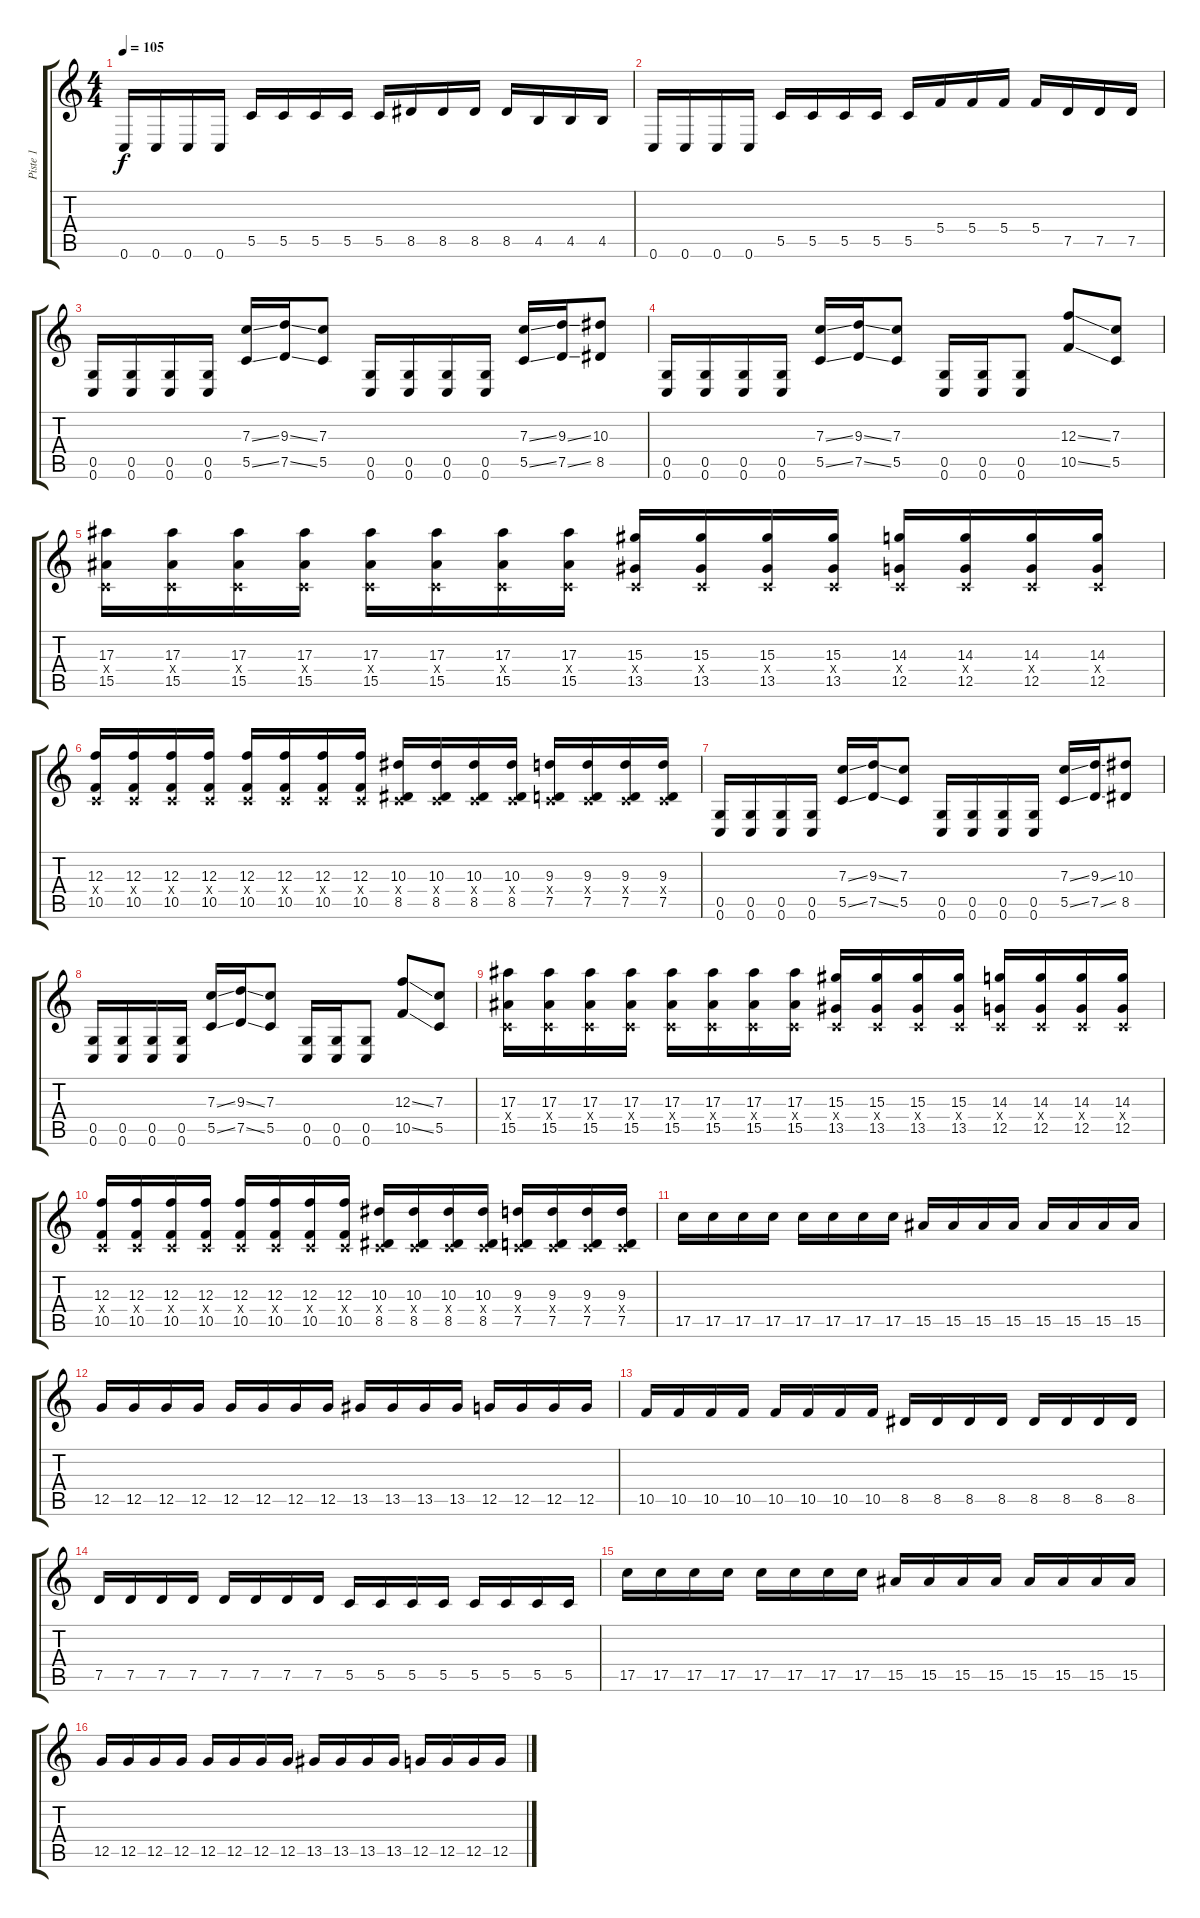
\track ("Piste 1" "Piste 1") {instrument distortionguitar}
\staff {score tabs}
\tuning (D4 A3 F3 C3 G2 C2) {hide}
\ts (4 4)
\tempo 105
\clef g2
\ks c
0.6.16{dy f} 0.6.16 0.6.16 0.6.16 5.5.16 5.5.16 5.5.16 5.5.16 5.5.16 8.5.16 8.5.16 8.5.16 8.5.16 4.5.16 4.5.16 4.5.16 |
0.6.16 0.6.16 0.6.16 0.6.16 5.5.16 5.5.16 5.5.16 5.5.16 5.5.16 5.4.16 5.4.16 5.4.16 5.4.16 7.5.16 7.5.16 7.5.16 |
(0.5 0.6).16 (0.5 0.6).16 (0.5 0.6).16 (0.5 0.6).16 (7.3{ss} 5.5{ss}).16 (9.3{ss} 7.5{ss}).16 (7.3 5.5).8 (0.5 0.6).16 (0.5 0.6).16 (0.5 0.6).16 (0.5 0.6).16 (7.3{ss} 5.5{ss}).16 (9.3{ss} 7.5{ss}).16 (10.3 8.5).8 |
(0.5 0.6).16 (0.5 0.6).16 (0.5 0.6).16 (0.5 0.6).16 (7.3{ss} 5.5{ss}).16 (9.3{ss} 7.5{ss}).16 (7.3 5.5).8 (0.5 0.6).16 (0.5 0.6).16 (0.5 0.6).8 (12.3{ss} 10.5{ss}).8 (7.3 5.5).8 |
(17.3 0.4{x} 15.5).16 (17.3 0.4{x} 15.5).16 (17.3 0.4{x} 15.5).16 (17.3 0.4{x} 15.5).16 (17.3 0.4{x} 15.5).16 (17.3 0.4{x} 15.5).16 (17.3 0.4{x} 15.5).16 (17.3 0.4{x} 15.5).16 (15.3 0.4{x} 13.5).16 (15.3 0.4{x} 13.5).16 (15.3 0.4{x} 13.5).16 (15.3 0.4{x} 13.5).16 (14.3 0.4{x} 12.5).16 (14.3 0.4{x} 12.5).16 (14.3 0.4{x} 12.5).16 (14.3 0.4{x} 12.5).16 |
(12.3 0.4{x} 10.5).16 (12.3 0.4{x} 10.5).16 (12.3 0.4{x} 10.5).16 (12.3 0.4{x} 10.5).16 (12.3 0.4{x} 10.5).16 (12.3 0.4{x} 10.5).16 (12.3 0.4{x} 10.5).16 (12.3 0.4{x} 10.5).16 (10.3 0.4{x} 8.5).16 (10.3 0.4{x} 8.5).16 (10.3 0.4{x} 8.5).16 (10.3 0.4{x} 8.5).16 (9.3 0.4{x} 7.5).16 (9.3 0.4{x} 7.5).16 (9.3 0.4{x} 7.5).16 (9.3 0.4{x} 7.5).16 |
(0.5 0.6).16 (0.5 0.6).16 (0.5 0.6).16 (0.5 0.6).16 (7.3{ss} 5.5{ss}).16 (9.3{ss} 7.5{ss}).16 (7.3 5.5).8 (0.5 0.6).16 (0.5 0.6).16 (0.5 0.6).16 (0.5 0.6).16 (7.3{ss} 5.5{ss}).16 (9.3{ss} 7.5{ss}).16 (10.3 8.5).8 |
(0.5 0.6).16 (0.5 0.6).16 (0.5 0.6).16 (0.5 0.6).16 (7.3{ss} 5.5{ss}).16 (9.3{ss} 7.5{ss}).16 (7.3 5.5).8 (0.5 0.6).16 (0.5 0.6).16 (0.5 0.6).8 (12.3{ss} 10.5{ss}).8 (7.3 5.5).8 |
(17.3 0.4{x} 15.5).16 (17.3 0.4{x} 15.5).16 (17.3 0.4{x} 15.5).16 (17.3 0.4{x} 15.5).16 (17.3 0.4{x} 15.5).16 (17.3 0.4{x} 15.5).16 (17.3 0.4{x} 15.5).16 (17.3 0.4{x} 15.5).16 (15.3 0.4{x} 13.5).16 (15.3 0.4{x} 13.5).16 (15.3 0.4{x} 13.5).16 (15.3 0.4{x} 13.5).16 (14.3 0.4{x} 12.5).16 (14.3 0.4{x} 12.5).16 (14.3 0.4{x} 12.5).16 (14.3 0.4{x} 12.5).16 |
(12.3 0.4{x} 10.5).16 (12.3 0.4{x} 10.5).16 (12.3 0.4{x} 10.5).16 (12.3 0.4{x} 10.5).16 (12.3 0.4{x} 10.5).16 (12.3 0.4{x} 10.5).16 (12.3 0.4{x} 10.5).16 (12.3 0.4{x} 10.5).16 (10.3 0.4{x} 8.5).16 (10.3 0.4{x} 8.5).16 (10.3 0.4{x} 8.5).16 (10.3 0.4{x} 8.5).16 (9.3 0.4{x} 7.5).16 (9.3 0.4{x} 7.5).16 (9.3 0.4{x} 7.5).16 (9.3 0.4{x} 7.5).16 |
17.5.16 17.5.16 17.5.16 17.5.16 17.5.16 17.5.16 17.5.16 17.5.16 15.5.16 15.5.16 15.5.16 15.5.16 15.5.16 15.5.16 15.5.16 15.5.16 |
12.5.16 12.5.16 12.5.16 12.5.16 12.5.16 12.5.16 12.5.16 12.5.16 13.5.16 13.5.16 13.5.16 13.5.16 12.5.16 12.5.16 12.5.16 12.5.16 |
10.5.16 10.5.16 10.5.16 10.5.16 10.5.16 10.5.16 10.5.16 10.5.16 8.5.16 8.5.16 8.5.16 8.5.16 8.5.16 8.5.16 8.5.16 8.5.16 |
7.5.16 7.5.16 7.5.16 7.5.16 7.5.16 7.5.16 7.5.16 7.5.16 5.5.16 5.5.16 5.5.16 5.5.16 5.5.16 5.5.16 5.5.16 5.5.16 |
17.5.16 17.5.16 17.5.16 17.5.16 17.5.16 17.5.16 17.5.16 17.5.16 15.5.16 15.5.16 15.5.16 15.5.16 15.5.16 15.5.16 15.5.16 15.5.16 |
12.5.16 12.5.16 12.5.16 12.5.16 12.5.16 12.5.16 12.5.16 12.5.16 13.5.16 13.5.16 13.5.16 13.5.16 12.5.16 12.5.16 12.5.16 12.5.16
